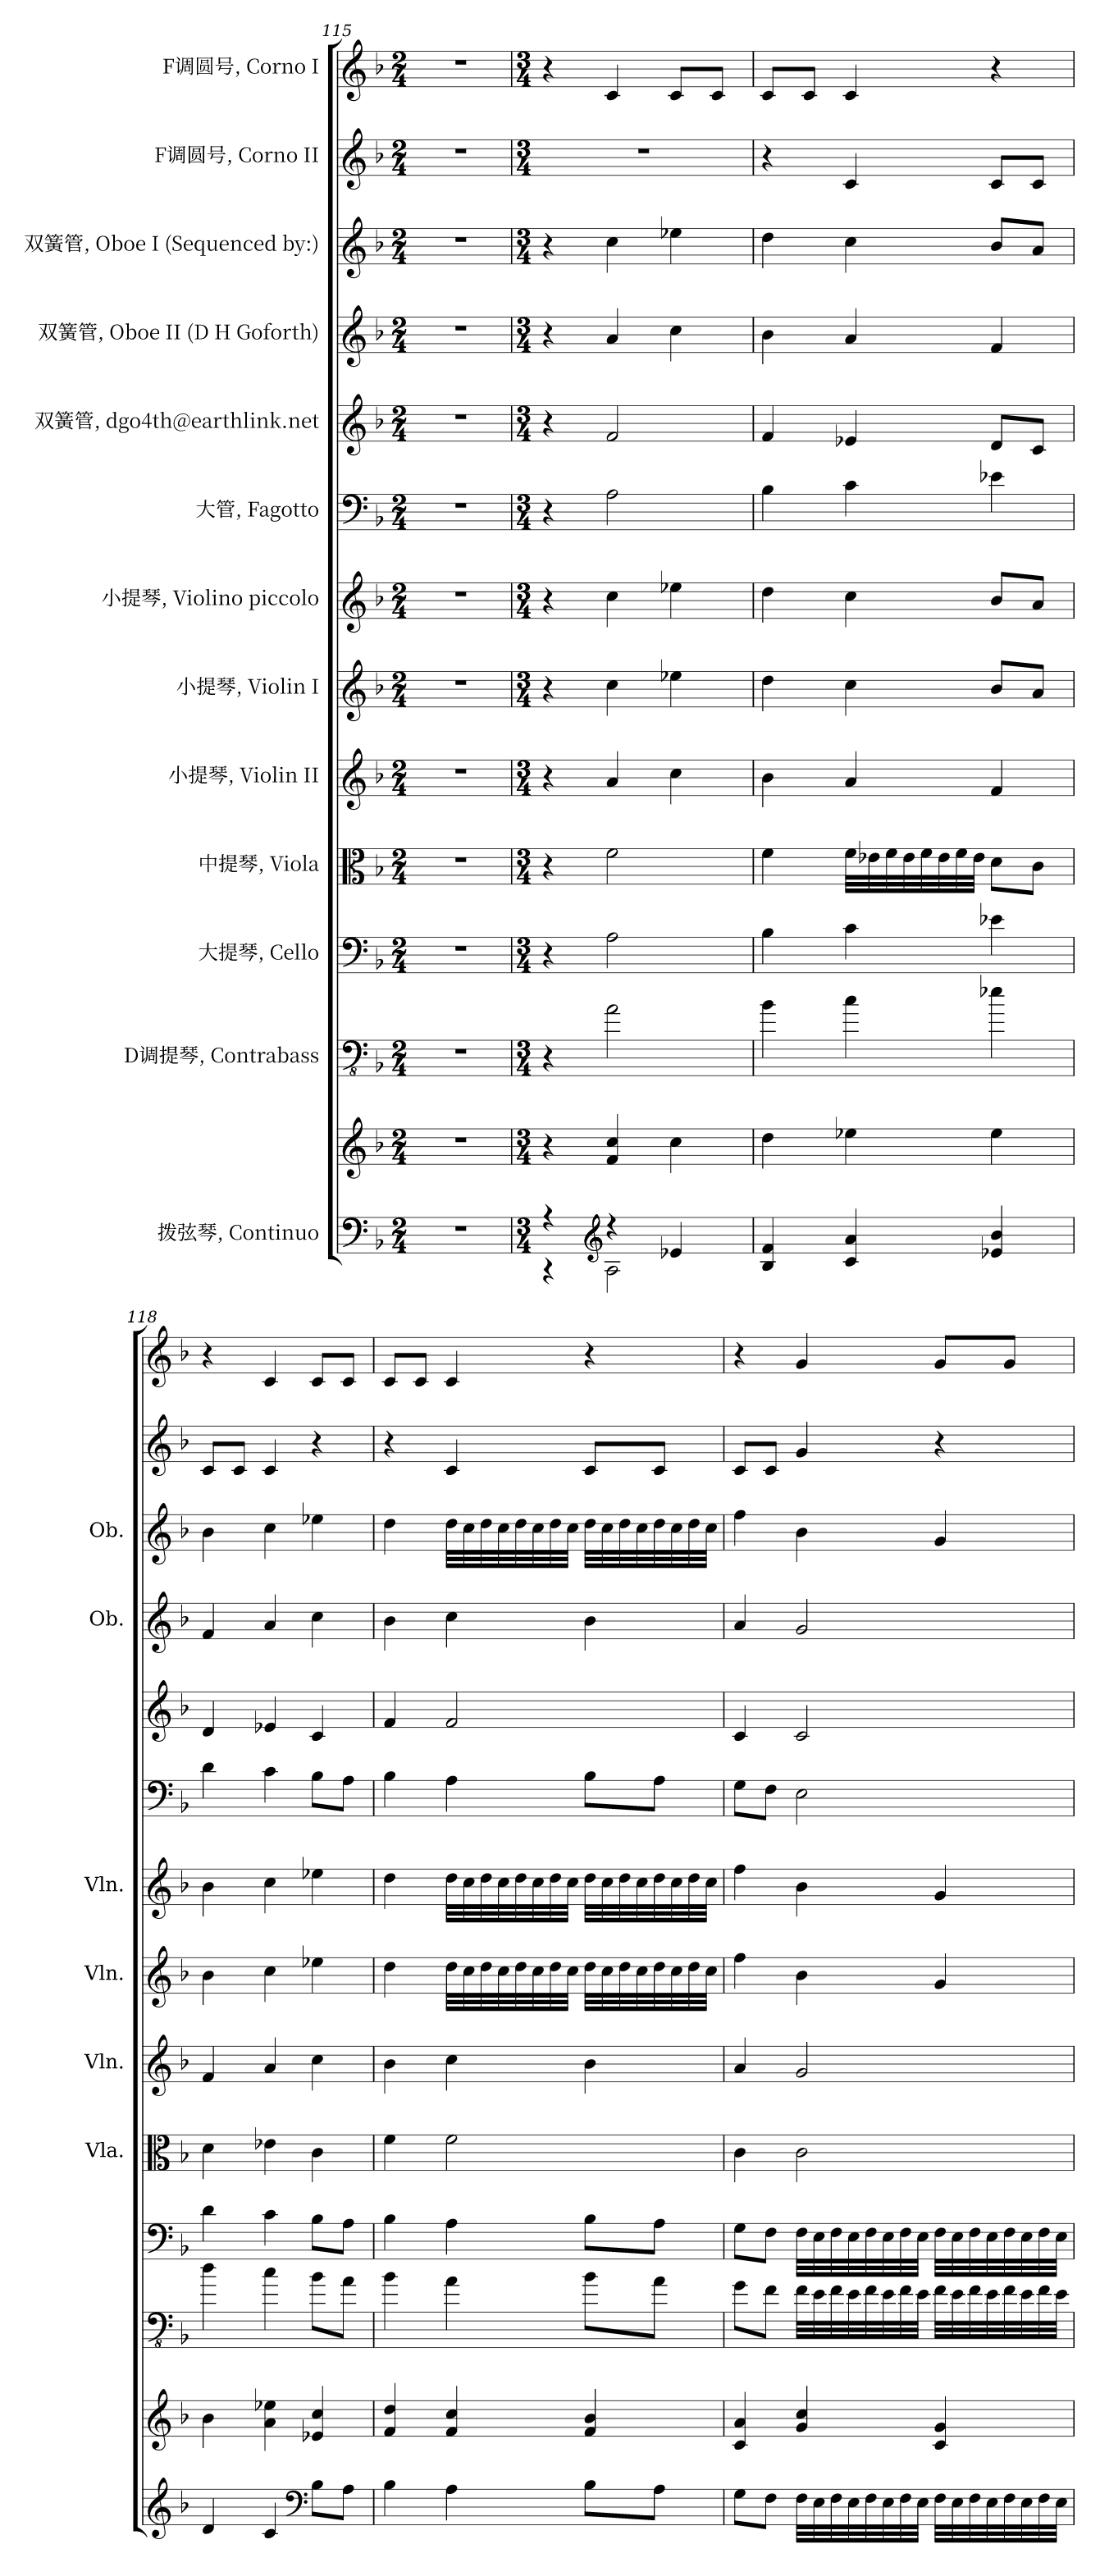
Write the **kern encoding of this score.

**kern	**kern	**kern	**kern	**kern	**kern	**kern	**kern	**kern	**kern	**kern	**kern	**kern	**kern
*part13	*part13	*part12	*part11	*part10	*part9	*part8	*part7	*part6	*part5	*part4	*part3	*part2	*part1
*staff14	*staff13	*staff12	*staff11	*staff10	*staff9	*staff8	*staff7	*staff6	*staff5	*staff4	*staff3	*staff2	*staff1
*I"拨弦琴, Continuo	*	*I"D调提琴, Contrabass	*I"大提琴, Cello	*I"中提琴, Viola	*I"小提琴, Violin II	*I"小提琴, Violin I	*I"小提琴, Violino piccolo	*I"大管, Fagotto	*I"双簧管, dgo4th@earthlink.net	*I"双簧管, Oboe II (D H Goforth)	*I"双簧管, Oboe I (Sequenced by:)	*I"F调圆号, Corno II	*I"F调圆号, Corno I
*	*	*	*	*I'Vla.	*I'Vln.	*I'Vln.	*I'Vln.	*	*	*I'Ob.	*I'Ob.	*	*
*clefF4	*clefG2	*clefFv4	*clefF4	*clefC3	*clefG2	*clefG2	*clefG2	*clefF4	*clefG2	*clefG2	*clefG2	*clefG2	*clefG2
*	*	*ITrd7c12	*	*	*	*	*	*	*	*	*	*ITrd4c7	*ITrd4c7
*k[b-]	*k[b-]	*k[b-]	*k[b-]	*k[b-]	*k[b-]	*k[b-]	*k[b-]	*k[b-]	*k[b-]	*k[b-]	*k[b-]	*k[b-e-]	*k[b-e-]
*M2/4	*M2/4	*M2/4	*M2/4	*M2/4	*M2/4	*M2/4	*M2/4	*M2/4	*M2/4	*M2/4	*M2/4	*M2/4	*M2/4
=115	=115	=115	=115	=115	=115	=115	=115	=115	=115	=115	=115	=115	=115
2r	2r	2r	2r	2r	2r	2r	2r	2r	2r	2r	2r	2r	2r
=116	=116	=116	=116	=116	=116	=116	=116	=116	=116	=116	=116	=116	=116
*M3/4	*M3/4	*M3/4	*M3/4	*M3/4	*M3/4	*M3/4	*M3/4	*M3/4	*M3/4	*M3/4	*M3/4	*M3/4	*M3/4
*^	*	*	*	*	*	*	*	*	*	*	*	*	*
4r	4r	4r	4r	4r	4r	4r	4r	4r	4r	4r	4r	4r	2.r	4r
*clefG2	*	*	*	*	*	*	*	*	*	*	*	*	*	*
*	*	*	*	*	*	*	*	*	*	*	*	*	*	*MM140
4r	2A\	4f/ 4cc/	2AA\	2A\	2f\	4a/	4cc\	4cc\	2A\	2f/	4a/	4cc\	.	4F/
4e-X/	.	4cc\	.	.	.	4cc\	4ee-X\	4ee-X\	.	.	4cc\	4ee-X\	.	8F/L
.	.	.	.	.	.	.	.	.	.	.	.	.	.	8F/J
*v	*v	*	*	*	*	*	*	*	*	*	*	*	*	*
=117	=117	=117	=117	=117	=117	=117	=117	=117	=117	=117	=117	=117	=117
4B-/ 4f/	4dd\	4BB-\	4B-\	4f\	4b-\	4dd\	4dd\	4B-\	4f/	4b-\	4dd\	4r	8F/L
.	.	.	.	.	.	.	.	.	.	.	.	.	8F/J
4c/ 4a/	4ee-X\	4C\	4c\	32f\LLL	4a/	4cc\	4cc\	4c\	4e-X/	4a/	4cc\	4F/	4F/
.	.	.	.	32e-X\	.	.	.	.	.	.	.	.	.
.	.	.	.	32f\	.	.	.	.	.	.	.	.	.
.	.	.	.	32e-\	.	.	.	.	.	.	.	.	.
.	.	.	.	32f\	.	.	.	.	.	.	.	.	.
.	.	.	.	32e-\	.	.	.	.	.	.	.	.	.
.	.	.	.	32f\	.	.	.	.	.	.	.	.	.
.	.	.	.	32e-\JJJ	.	.	.	.	.	.	.	.	.
4e-X/ 4b-/	4ee-\	4E-X\	4e-X\	8d\L	4f/	8b-/L	8b-/L	4e-X\	8d/L	4f/	8b-/L	8F/L	4r
.	.	.	.	8c\J	.	8a/J	8a/J	.	8c/J	.	8a/J	8F/J	.
!!LO:PB:g=z
=118	=118	=118	=118	=118	=118	=118	=118	=118	=118	=118	=118	=118	=118
4d/	4b-\	4D\	4d\	4d\	4f/	4b-\	4b-\	4d\	4d/	4f/	4b-\	8F/L	4r
.	.	.	.	.	.	.	.	.	.	.	.	8F/J	.
4c/	4a\ 4ee-X\	4C\	4c\	4e-X\	4a/	4cc\	4cc\	4c\	4e-X/	4a/	4cc\	4F/	4F/
*clefF4	*	*	*	*	*	*	*	*	*	*	*	*	*
8B-\L	4e-X/ 4cc/	8BB-\L	8B-\L	4c\	4cc\	4ee-X\	4ee-X\	8B-\L	4c/	4cc\	4ee-X\	4r	8F/L
8A\J	.	8AA\J	8A\J	.	.	.	.	8A\J	.	.	.	.	8F/J
=119	=119	=119	=119	=119	=119	=119	=119	=119	=119	=119	=119	=119	=119
4B-\	4f/ 4dd/	4BB-\	4B-\	4f\	4b-\	4dd\	4dd\	4B-\	4f/	4b-\	4dd\	4r	8F/L
.	.	.	.	.	.	.	.	.	.	.	.	.	8F/J
4A\	4f/ 4cc/	4AA\	4A\	2f\	4cc\	32dd\LLL	32dd\LLL	4A\	2f/	4cc\	32dd\LLL	4F/	4F/
.	.	.	.	.	.	32cc\	32cc\	.	.	.	32cc\	.	.
.	.	.	.	.	.	32dd\	32dd\	.	.	.	32dd\	.	.
.	.	.	.	.	.	32cc\	32cc\	.	.	.	32cc\	.	.
.	.	.	.	.	.	32dd\	32dd\	.	.	.	32dd\	.	.
.	.	.	.	.	.	32cc\	32cc\	.	.	.	32cc\	.	.
.	.	.	.	.	.	32dd\	32dd\	.	.	.	32dd\	.	.
.	.	.	.	.	.	32cc\JJJ	32cc\JJJ	.	.	.	32cc\JJJ	.	.
8B-\L	4f/ 4b-/	8BB-\L	8B-\L	.	4b-\	32dd\LLL	32dd\LLL	8B-\L	.	4b-\	32dd\LLL	8F/L	4r
.	.	.	.	.	.	32cc\	32cc\	.	.	.	32cc\	.	.
.	.	.	.	.	.	32dd\	32dd\	.	.	.	32dd\	.	.
.	.	.	.	.	.	32cc\	32cc\	.	.	.	32cc\	.	.
8A\J	.	8AA\J	8A\J	.	.	32dd\	32dd\	8A\J	.	.	32dd\	8F/J	.
.	.	.	.	.	.	32cc\	32cc\	.	.	.	32cc\	.	.
.	.	.	.	.	.	32dd\	32dd\	.	.	.	32dd\	.	.
.	.	.	.	.	.	32cc\JJJ	32cc\JJJ	.	.	.	32cc\JJJ	.	.
!!LO:PB:g=z
=120	=120	=120	=120	=120	=120	=120	=120	=120	=120	=120	=120	=120	=120
8G\L	4c/ 4a/	8GG\L	8G\L	4c\	4a/	4ff\	4ff\	8G\L	4c/	4a/	4ff\	8F/L	4r
8F\J	.	8FF\J	8F\J	.	.	.	.	8F\J	.	.	.	8F/J	.
32F\LLL	4g/ 4cc/	32FF\LLL	32F\LLL	2c\	2g/	4b-\	4b-\	2E\	2c/	2g/	4b-\	4c/	4c/
32E\	.	32EE\	32E\	.	.	.	.	.	.	.	.	.	.
32F\	.	32FF\	32F\	.	.	.	.	.	.	.	.	.	.
32E\	.	32EE\	32E\	.	.	.	.	.	.	.	.	.	.
32F\	.	32FF\	32F\	.	.	.	.	.	.	.	.	.	.
32E\	.	32EE\	32E\	.	.	.	.	.	.	.	.	.	.
32F\	.	32FF\	32F\	.	.	.	.	.	.	.	.	.	.
32E\JJJ	.	32EE\JJJ	32E\JJJ	.	.	.	.	.	.	.	.	.	.
32F\LLL	4c/ 4g/	32FF\LLL	32F\LLL	.	.	4g/	4g/	.	.	.	4g/	4r	8c/L
32E\	.	32EE\	32E\	.	.	.	.	.	.	.	.	.	.
32F\	.	32FF\	32F\	.	.	.	.	.	.	.	.	.	.
32E\	.	32EE\	32E\	.	.	.	.	.	.	.	.	.	.
32F\	.	32FF\	32F\	.	.	.	.	.	.	.	.	.	8c/J
32E\	.	32EE\	32E\	.	.	.	.	.	.	.	.	.	.
32F\	.	32FF\	32F\	.	.	.	.	.	.	.	.	.	.
32E\JJJ	.	32EE\JJJ	32E\JJJ	.	.	.	.	.	.	.	.	.	.
=	=	=	=	=	=	=	=	=	=	=	=	=	=
*-	*-	*-	*-	*-	*-	*-	*-	*-	*-	*-	*-	*-	*-
